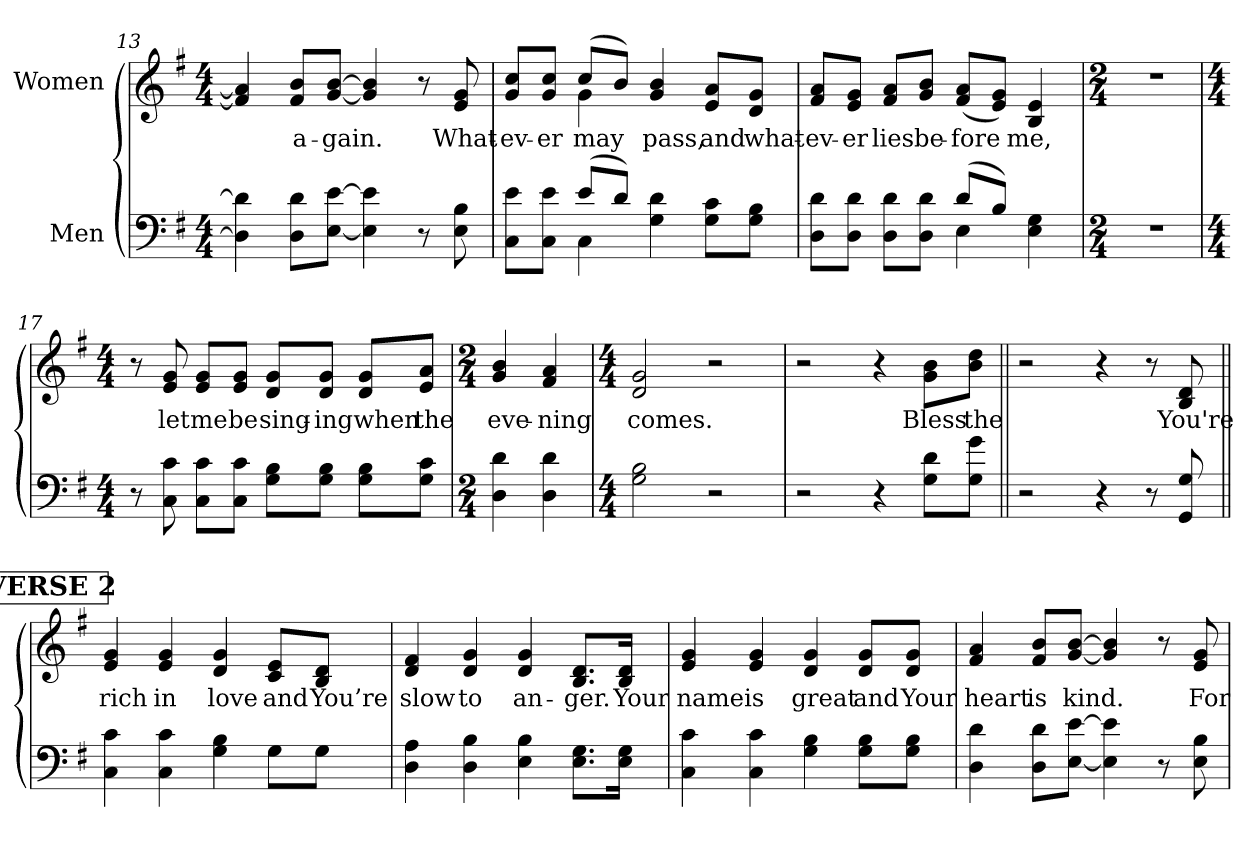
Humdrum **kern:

**kern	**kern	**text
*part2	*part1	*part1
*staff2	*staff1	*staff1
*I"Men	*I"Women	*
*clefF4	*clefG2	*
*k[f#]	*k[f#]	*
*G:	*G:	*
*M4/4	*M4/4	*
=13	=13	=13
4D\] 4d\]	4f#/] 4a/]	.
!	!	!LO:LY:b
8D\ 8d\L	8f#/ 8b/L	a-
!	!	!LO:LY:b
[8E\ [8e\J	[8g/ [8b/J	-gain.
4E\] 4e\]	4g/] 4b/]	.
8r	8r	.
!	!	!LO:LY:b
8E\ 8B\	8e/ 8g/	What-
!!LO:PB:g=z
=14	=14	=14
*^	*	*
!	!	!	!LO:LY:b
*	*	*^	*
8C\ 8e\L	4ryy	8g/ 8cc/L	4ryy	-ev-
!	!	!	!	!LO:LY:b
8C\ 8e\J	.	8g/ 8cc/J	.	-er
!	!	!	!	!LO:LY:b
(>8e/L	4C\	(>8cc/L	4g\	may
8d/J)	.	8b/J)	.	.
!	!	!	!	!LO:LY:b
4G\ 4d\	2ryy	4g/ 4b/	2ryy	pass,
!	!	!	!	!LO:LY:b
8G\ 8c\L	.	8e/ 8a/L	.	and
!	!	!	!	!LO:LY:b
8G\ 8B\J	.	8d/ 8g/J	.	what-
*	*	*v	*v	*
=15	=15	=15	=15
!	!	!	!LO:LY:b
8D\ 8d\L	2ryy	8f#/ 8a/L	-ev-
!	!	!	!LO:LY:b
8D\ 8d\J	.	8e/ 8g/J	-er
!	!	!	!LO:LY:b
8D\ 8d\L	.	8f#/ 8a/L	lies
!	!	!	!LO:LY:b
8D\ 8d\J	.	8g/ 8b/J	be-
!	!	!	!LO:LY:b
(>8d/L	4E\	(<8f#/ 8a/L	-fore
8B/J)	.	8e/ 8g/J)	.
!	!	!	!LO:LY:b
4E\ 4G\	4ryy	4B/ 4e/	me,
*v	*v	*	*
=16	=16	=16
*M2/4	*M2/4	*
2r	2r	.
!!LO:LB:g=z
=17	=17	=17
*M4/4	*M4/4	*
8r	8r	.
!	!	!LO:LY:b
8C\ 8c\	8e/ 8g/	let
!	!	!LO:LY:b
8C\ 8c\L	8e/ 8g/L	me
!	!	!LO:LY:b
8C\ 8c\J	8e/ 8g/J	be
!	!	!LO:LY:b
8G\ 8B\L	8d/ 8g/L	sing-
!	!	!LO:LY:b
8G\ 8B\J	8d/ 8g/J	-ing
!	!	!LO:LY:b
8G\ 8B\L	8d/ 8g/L	when
!	!	!LO:LY:b
8G\ 8c\J	8e/ 8a/J	the
=18	=18	=18
*M2/4	*M2/4	*
!	!	!LO:LY:b
4D\ 4d\	4g/ 4b/	eve-
!	!	!LO:LY:b
4D\ 4d\	4f#/ 4a/	-ning
=19	=19	=19
*M4/4	*M4/4	*
!	!	!LO:LY:b
2G\ 2B\	2d/ 2g/	comes.
2r	2r	.
=20	=20	=20
2r	2r	.
4r	4r	.
!	!	!LO:LY:b
8G\ 8d\L	8g\ 8b\L	Bless
!	!	!LO:LY:b
8G\ 8g\J	8b\ 8dd\J	the
!!LO:LB:g=z
=21||	=21||	=21||
2r	2r	.
4r	4r	.
!	!	!LO:LY:b
8r	8r	2.
!	!	!LO:LY:b
8GG/ 8G/	8B/ 8d/	You're
!!LO:REH:place=s1:a:B:t=VERSE 2
=22||	=22||	=22||
!	!	!LO:LY:b
4C\ 4c\	4e/ 4g/	rich
!	!	!LO:LY:b
4C\ 4c\	4e/ 4g/	in
!	!	!LO:LY:b
4G\ 4B\	4d/ 4g/	love
!	!	!LO:LY:b
8G\L	8c/ 8e/L	and
!	!	!LO:LY:b
8G\J	8B/ 8d/J	You’re
=23	=23	=23
!	!	!LO:LY:b
4D\ 4A\	4d/ 4f#/	slow
!	!	!LO:LY:b
4D\ 4B\	4d/ 4g/	to
!	!	!LO:LY:b
4E\ 4B\	4d/ 4g/	an-
!	!	!LO:LY:b
8.E\ 8.G\L	8.B/ 8.d/L	-ger.
!	!	!LO:LY:b
16E\ 16G\Jk	16B/ 16d/Jk	Your
!!LO:LB:g=z
=24	=24	=24
!	!	!LO:LY:b
4C\ 4c\	4e/ 4g/	name
!	!	!LO:LY:b
4C\ 4c\	4e/ 4g/	is
!	!	!LO:LY:b
4G\ 4B\	4d/ 4g/	great
!	!	!LO:LY:b
8G\ 8B\L	8d/ 8g/L	and
!	!	!LO:LY:b
8G\ 8B\J	8d/ 8g/J	Your
=25	=25	=25
!	!	!LO:LY:b
4D\ 4d\	4f#/ 4a/	heart
!	!	!LO:LY:b
8D\ 8d\L	8f#/ 8b/L	is
!	!	!LO:LY:b
[8E\ [8e\J	[8g/ [8b/J	kind.
4E\] 4e\]	4g/] 4b/]	.
8r	8r	.
!	!	!LO:LY:b
8E\ 8B\	8e/ 8g/	For
=	=	=
*-	*-	*-
